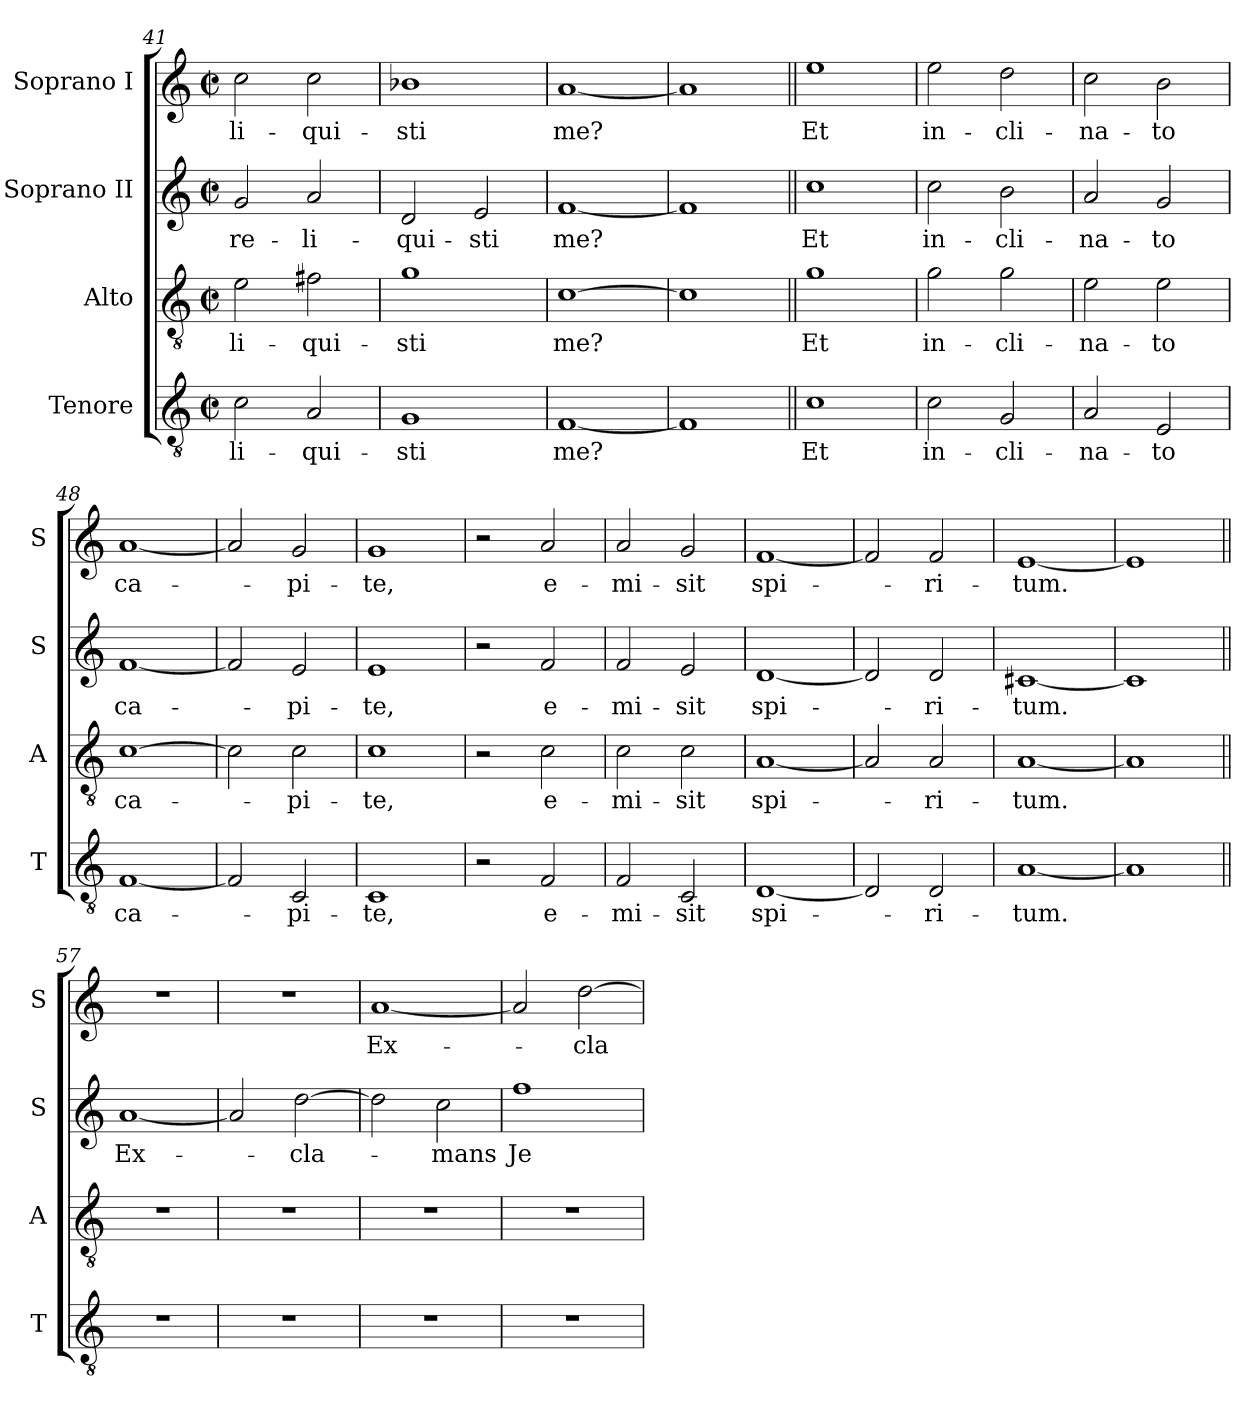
**kern	**text	**kern	**text	**kern	**text	**kern	**text
*part4	*part4	*part3	*part3	*part2	*part2	*part1	*part1
*staff4	*staff4	*staff3	*staff3	*staff2	*staff2	*staff1	*staff1
*I"Tenore	*	*I"Alto	*	*I"Soprano II	*	*I"Soprano I	*
*I'T	*	*I'A	*	*I'S	*	*I'S	*
*clefGv2	*	*clefGv2	*	*clefG2	*	*clefG2	*
*k[]	*	*k[]	*	*k[]	*	*k[]	*
*M2/2	*	*M2/2	*	*M2/2	*	*M2/2	*
*met(c|)	*	*met(c|)	*	*met(c|)	*	*met(c|)	*
=41	=41	=41	=41	=41	=41	=41	=41
2c\	-li-	2e\	-li-	2g/	-re-	2cc\	-li-
2A/	-qui-	2f#X\	-qui-	2a/	-li-	2cc\	-qui-
=42	=42	=42	=42	=42	=42	=42	=42
1G	-sti	1g	-sti	2d/	-qui-	1b-X	-sti
.	.	.	.	2e/	-sti	.	.
=43	=43	=43	=43	=43	=43	=43	=43
[1F	me?	[1c	me?	[1f	me?	[1a	me?
=44	=44	=44	=44	=44	=44	=44	=44
1F]	.	1c]	.	1f]	.	1a]	.
=45||	=45||	=45||	=45||	=45||	=45||	=45||	=45||
1c	Et	1g	Et	1cc	Et	1ee	Et
=46	=46	=46	=46	=46	=46	=46	=46
2c\	in-	2g\	in-	2cc\	in-	2ee\	in-
2G/	-cli-	2g\	-cli-	2b\	-cli-	2dd\	-cli-
=47	=47	=47	=47	=47	=47	=47	=47
2A/	-na-	2e\	-na-	2a/	-na-	2cc\	-na-
2E/	-to	2e\	-to	2g/	-to	2b\	-to
=48	=48	=48	=48	=48	=48	=48	=48
[1F	ca-	[1c	ca-	[1f	ca-	[1a	ca-
=49	=49	=49	=49	=49	=49	=49	=49
2F/]	.	2c\]	.	2f/]	.	2a/]	.
2C/	-pi-	2c\	-pi-	2e/	-pi-	2g/	-pi-
=50	=50	=50	=50	=50	=50	=50	=50
1C	-te,	1c	-te,	1e	-te,	1g	-te,
=51	=51	=51	=51	=51	=51	=51	=51
2r	.	2r	.	2r	.	2r	.
2F/	e-	2c\	e-	2f/	e-	2a/	e-
=52	=52	=52	=52	=52	=52	=52	=52
2F/	-mi-	2c\	-mi-	2f/	-mi-	2a/	-mi-
2C/	-sit	2c\	-sit	2e/	-sit	2g/	-sit
=53	=53	=53	=53	=53	=53	=53	=53
[1D	spi-	[1A	spi-	[1d	spi-	[1f	spi-
=54	=54	=54	=54	=54	=54	=54	=54
2D/]	.	2A/]	.	2d/]	.	2f/]	.
2D/	-ri-	2A/	-ri-	2d/	-ri-	2f/	-ri-
=55	=55	=55	=55	=55	=55	=55	=55
[1A	-tum.	[1A	-tum.	[1c#X	-tum.	[1e	-tum.
=56	=56	=56	=56	=56	=56	=56	=56
1A]	.	1A]	.	1c#]	.	1e]	.
=57||	=57||	=57||	=57||	=57||	=57||	=57||	=57||
1r	.	1r	.	[1a	Ex-	1r	.
=58	=58	=58	=58	=58	=58	=58	=58
1r	.	1r	.	2a/]	.	1r	.
.	.	.	.	[2dd\	-cla-	.	.
=59	=59	=59	=59	=59	=59	=59	=59
1r	.	1r	.	2dd\]	.	[1a	Ex-
.	.	.	.	2cc\	-mans	.	.
=60	=60	=60	=60	=60	=60	=60	=60
1r	.	1r	.	1ff	Je-	2a/]	.
.	.	.	.	.	.	[2dd\	-cla-
=	=	=	=	=	=	=	=
*-	*-	*-	*-	*-	*-	*-	*-
